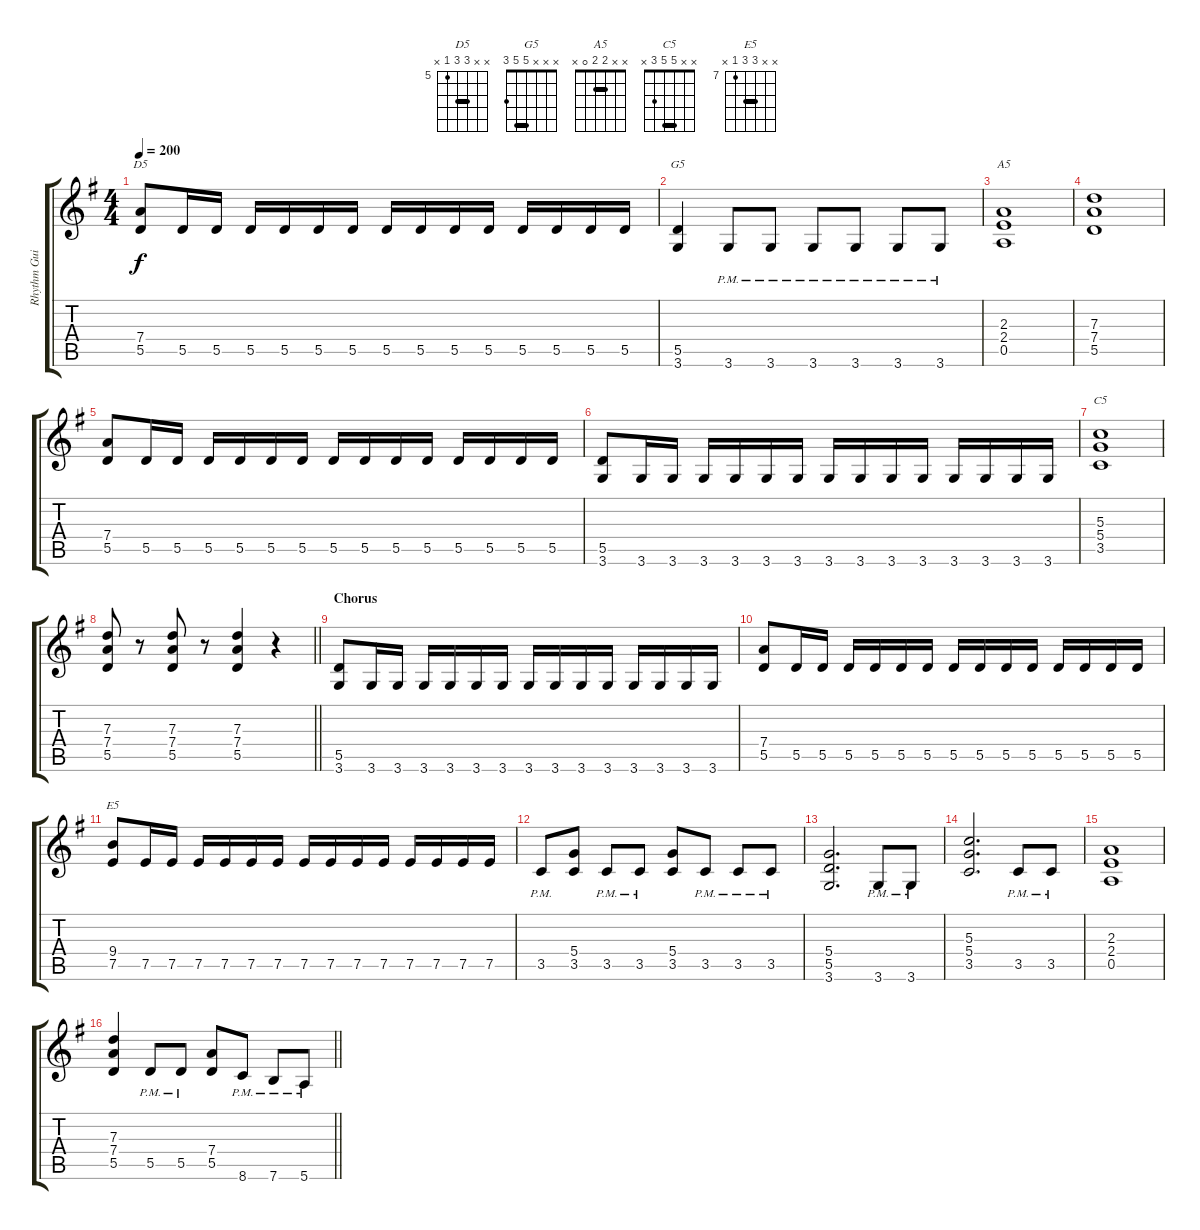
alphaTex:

\track ("Rhythm Guitar A" "Rhythm Gui") {instrument overdrivenguitar}
\staff {score tabs}
\tuning (E4 B3 G3 D3 A2 E2) {hide}
\chord ("D5" x x 7 7 5 x) {firstfret 5 barre 7}
\chord ("G5" x x x 5 5 3) {barre 5}
\chord ("A5" x x 2 2 0 x) {barre 2}
\chord ("C5" x x 5 5 3 x) {barre 5}
\chord ("E5" x x 9 9 7 x) {firstfret 7 barre 9}
\ts (4 4)
\section ("" "")
\tempo 200
\clef g2
\ks g
(7.4 5.5).8{ch "D5" dy f} 5.5.16 5.5.16 5.5.16 5.5.16 5.5.16 5.5.16 5.5.16 5.5.16 5.5.16 5.5.16 5.5.16 5.5.16 5.5.16 5.5.16 |
(5.5 3.6).4{ch "G5"} 3.6{pm}.8 3.6{pm}.8 3.6{pm}.8 3.6{pm}.8 3.6{pm}.8 3.6{pm}.8 |
(2.3 2.4 0.5).1{ch "A5"} |
(7.3 7.4 5.5).1 |
(7.4 5.5).8 5.5.16 5.5.16 5.5.16 5.5.16 5.5.16 5.5.16 5.5.16 5.5.16 5.5.16 5.5.16 5.5.16 5.5.16 5.5.16 5.5.16 |
(5.5 3.6).8 3.6.16 3.6.16 3.6.16 3.6.16 3.6.16 3.6.16 3.6.16 3.6.16 3.6.16 3.6.16 3.6.16 3.6.16 3.6.16 3.6.16 |
(5.3 5.4 3.5).1{ch "C5"} |
\barLineRight lightlight
(7.3 7.4 5.5).8 r.8 (7.3 7.4 5.5).8 r.8 (7.3 7.4 5.5).4 r.4 |
\section ("" "Chorus")
(5.5 3.6).8 3.6.16 3.6.16 3.6.16 3.6.16 3.6.16 3.6.16 3.6.16 3.6.16 3.6.16 3.6.16 3.6.16 3.6.16 3.6.16 3.6.16 |
(7.4 5.5).8 5.5.16 5.5.16 5.5.16 5.5.16 5.5.16 5.5.16 5.5.16 5.5.16 5.5.16 5.5.16 5.5.16 5.5.16 5.5.16 5.5.16 |
(9.4 7.5).8{ch "E5"} 7.5.16 7.5.16 7.5.16 7.5.16 7.5.16 7.5.16 7.5.16 7.5.16 7.5.16 7.5.16 7.5.16 7.5.16 7.5.16 7.5.16 |
3.5{pm}.8 (5.4 3.5).8 3.5{pm}.8 3.5{pm}.8 (5.4 3.5).8 3.5{pm}.8 3.5{pm}.8 3.5{pm}.8 |
(5.4 5.5 3.6).2{d} 3.6{pm}.8 3.6{pm}.8 |
(5.3 5.4 3.5).2{d} 3.5{pm}.8 3.5{pm}.8 |
(2.3 2.4 0.5).1 |
\barLineRight lightlight
(7.3 7.4 5.5).4 5.5{pm}.8 5.5{pm}.8 (7.4 5.5).8 8.6{pm}.8 7.6{pm}.8 5.6{pm}.8
